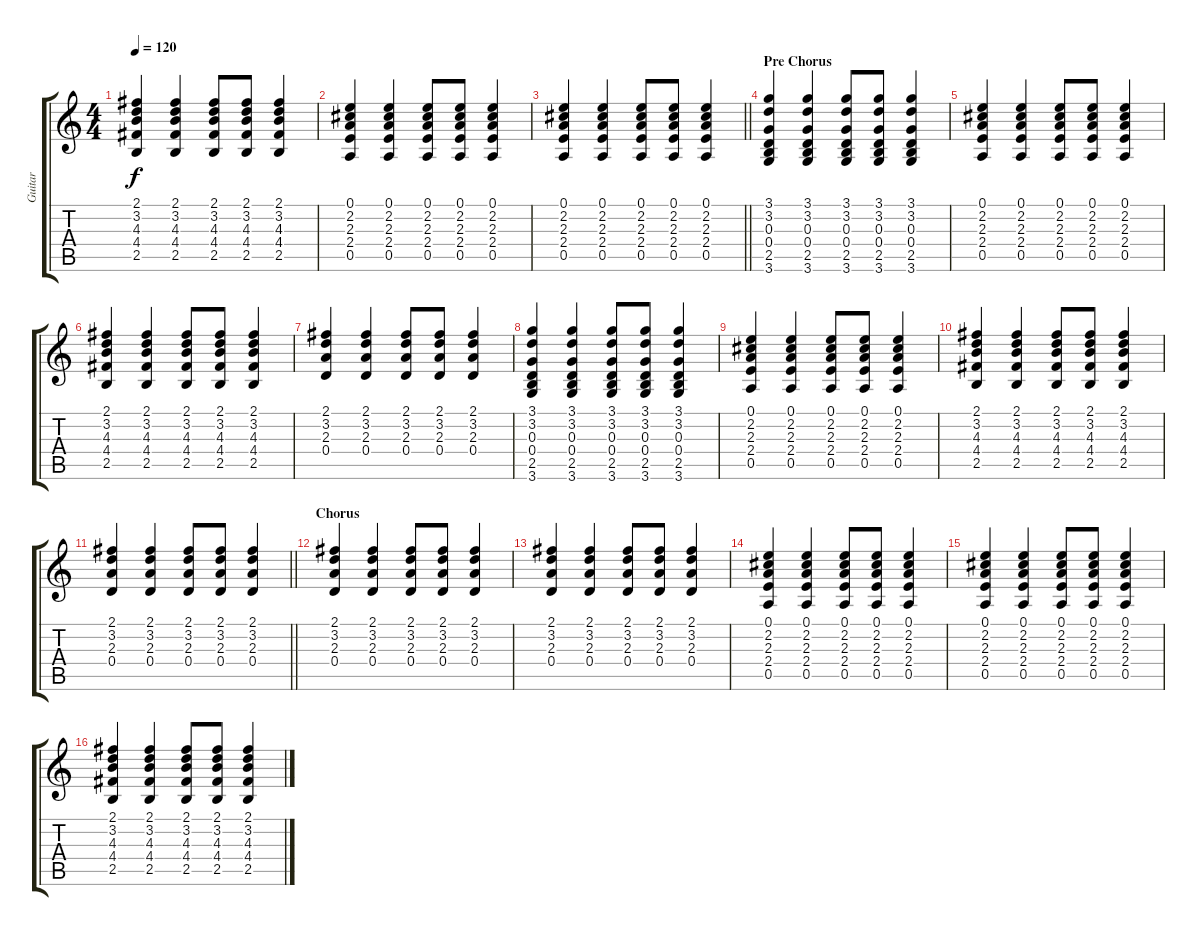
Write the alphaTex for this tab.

\track ("Guitar" "Guitar") {instrument acousticguitarsteel}
\staff {score tabs}
\tuning (E4 B3 G3 D3 A2 E2) {hide}
\ts (4 4)
\tempo 120
\clef g2
\ks c
(2.1 3.2 4.3 4.4 2.5).4{dy f} (2.1 3.2 4.3 4.4 2.5).4 (2.1 3.2 4.3 4.4 2.5).8 (2.1 3.2 4.3 4.4 2.5).8 (2.1 3.2 4.3 4.4 2.5).4 |
(0.1 2.2 2.3 2.4 0.5).4 (0.1 2.2 2.3 2.4 0.5).4 (0.1 2.2 2.3 2.4 0.5).8 (0.1 2.2 2.3 2.4 0.5).8 (0.1 2.2 2.3 2.4 0.5).4 |
\barLineRight lightlight
(0.1 2.2 2.3 2.4 0.5).4 (0.1 2.2 2.3 2.4 0.5).4 (0.1 2.2 2.3 2.4 0.5).8 (0.1 2.2 2.3 2.4 0.5).8 (0.1 2.2 2.3 2.4 0.5).4 |
\section ("" "Pre Chorus")
(3.1 3.2 0.3 0.4 2.5 3.6).4 (3.1 3.2 0.3 0.4 2.5 3.6).4 (3.1 3.2 0.3 0.4 2.5 3.6).8 (3.1 3.2 0.3 0.4 2.5 3.6).8 (3.1 3.2 0.3 0.4 2.5 3.6).4 |
(0.1 2.2 2.3 2.4 0.5).4 (0.1 2.2 2.3 2.4 0.5).4 (0.1 2.2 2.3 2.4 0.5).8 (0.1 2.2 2.3 2.4 0.5).8 (0.1 2.2 2.3 2.4 0.5).4 |
(2.1 3.2 4.3 4.4 2.5).4 (2.1 3.2 4.3 4.4 2.5).4 (2.1 3.2 4.3 4.4 2.5).8 (2.1 3.2 4.3 4.4 2.5).8 (2.1 3.2 4.3 4.4 2.5).4 |
(2.1 3.2 2.3 0.4).4 (2.1 3.2 2.3 0.4).4 (2.1 3.2 2.3 0.4).8 (2.1 3.2 2.3 0.4).8 (2.1 3.2 2.3 0.4).4 |
(3.1 3.2 0.3 0.4 2.5 3.6).4 (3.1 3.2 0.3 0.4 2.5 3.6).4 (3.1 3.2 0.3 0.4 2.5 3.6).8 (3.1 3.2 0.3 0.4 2.5 3.6).8 (3.1 3.2 0.3 0.4 2.5 3.6).4 |
(0.1 2.2 2.3 2.4 0.5).4 (0.1 2.2 2.3 2.4 0.5).4 (0.1 2.2 2.3 2.4 0.5).8 (0.1 2.2 2.3 2.4 0.5).8 (0.1 2.2 2.3 2.4 0.5).4 |
(2.1 3.2 4.3 4.4 2.5).4 (2.1 3.2 4.3 4.4 2.5).4 (2.1 3.2 4.3 4.4 2.5).8 (2.1 3.2 4.3 4.4 2.5).8 (2.1 3.2 4.3 4.4 2.5).4 |
\barLineRight lightlight
(2.1 3.2 2.3 0.4).4 (2.1 3.2 2.3 0.4).4 (2.1 3.2 2.3 0.4).8 (2.1 3.2 2.3 0.4).8 (2.1 3.2 2.3 0.4).4 |
\section ("" "Chorus")
(2.1 3.2 2.3 0.4).4 (2.1 3.2 2.3 0.4).4 (2.1 3.2 2.3 0.4).8 (2.1 3.2 2.3 0.4).8 (2.1 3.2 2.3 0.4).4 |
(2.1 3.2 2.3 0.4).4 (2.1 3.2 2.3 0.4).4 (2.1 3.2 2.3 0.4).8 (2.1 3.2 2.3 0.4).8 (2.1 3.2 2.3 0.4).4 |
(0.1 2.2 2.3 2.4 0.5).4 (0.1 2.2 2.3 2.4 0.5).4 (0.1 2.2 2.3 2.4 0.5).8 (0.1 2.2 2.3 2.4 0.5).8 (0.1 2.2 2.3 2.4 0.5).4 |
(0.1 2.2 2.3 2.4 0.5).4 (0.1 2.2 2.3 2.4 0.5).4 (0.1 2.2 2.3 2.4 0.5).8 (0.1 2.2 2.3 2.4 0.5).8 (0.1 2.2 2.3 2.4 0.5).4 |
(2.1 3.2 4.3 4.4 2.5).4 (2.1 3.2 4.3 4.4 2.5).4 (2.1 3.2 4.3 4.4 2.5).8 (2.1 3.2 4.3 4.4 2.5).8 (2.1 3.2 4.3 4.4 2.5).4
